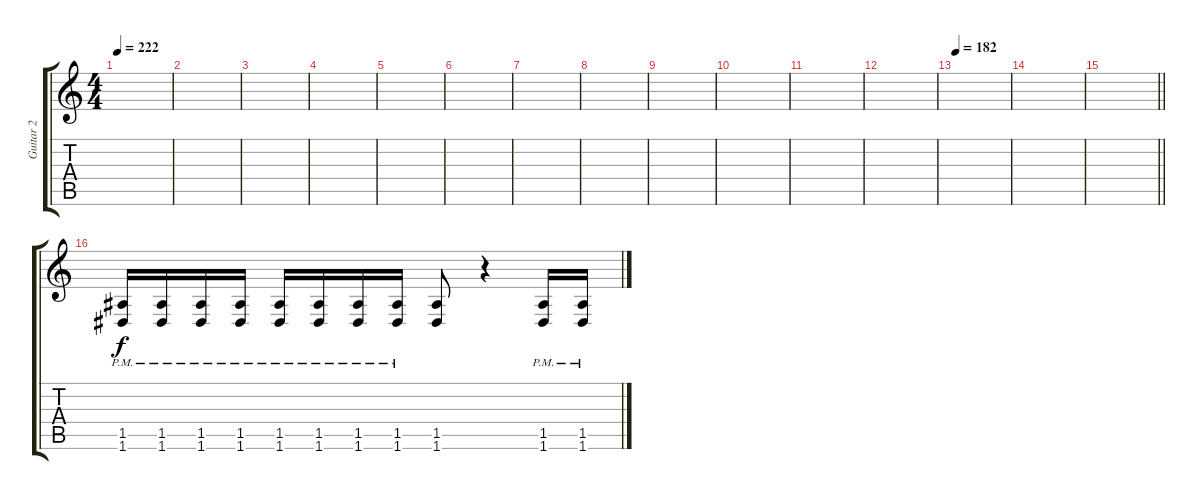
\track ("Guitar 2" "Guitar 2") {instrument distortionguitar}
\staff {score tabs}
\tuning (E4 B3 G3 D3 A2 D2) {hide}
\ts (4 4)
\section ("" "")
\tempo 222
\clef g2
\ks c
|
|
|
|
|
|
|
|
|
|
|
|
\tempo 182
|
|
\barLineRight lightlight
|
\section ("" "")
(1.5{pm} 1.6{pm}).16 (1.5{pm} 1.6{pm}).16 (1.5{pm} 1.6{pm}).16 (1.5{pm} 1.6{pm}).16 (1.5{pm} 1.6{pm}).16 (1.5{pm} 1.6{pm}).16 (1.5{pm} 1.6{pm}).16 (1.5{pm} 1.6{pm}).16 (1.5 1.6).8 r.4 (1.5{pm} 1.6{pm}).16 (1.5{pm} 1.6{pm}).16
